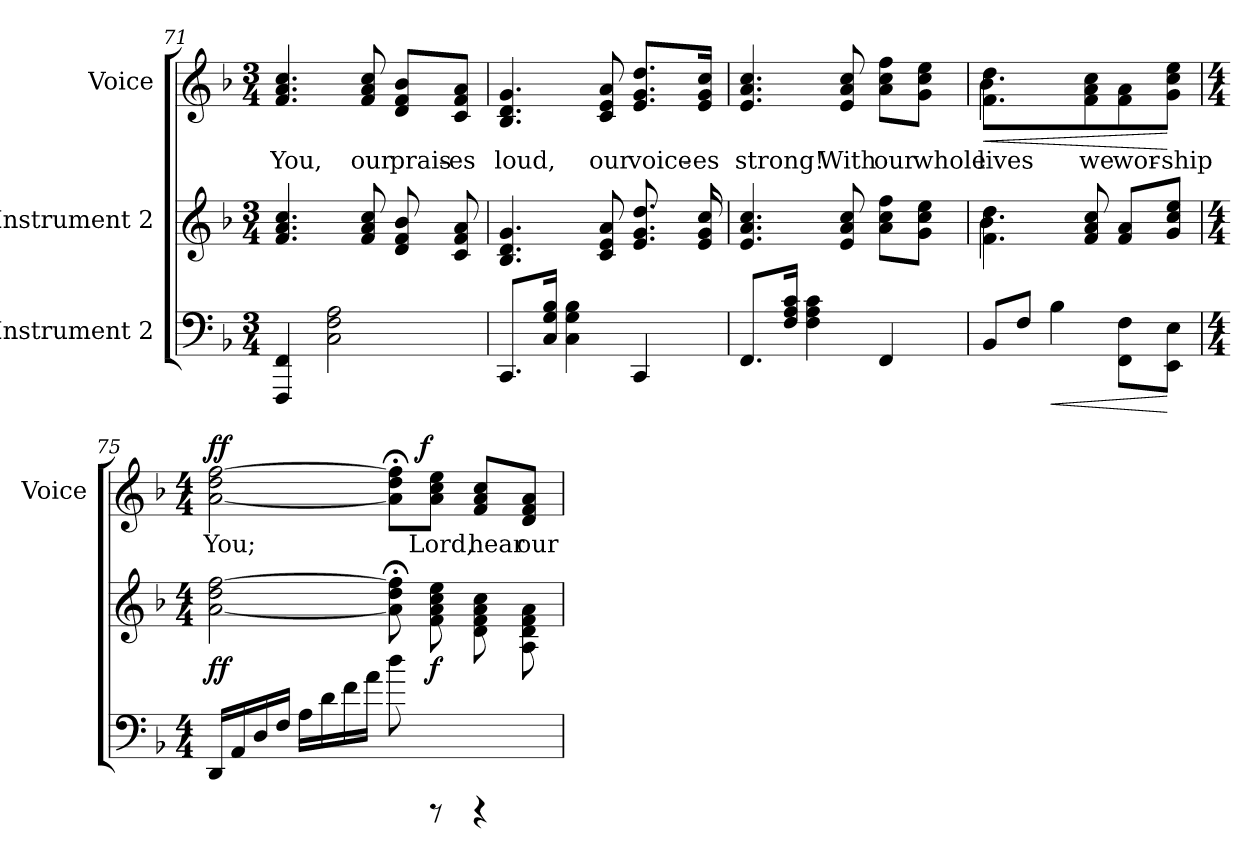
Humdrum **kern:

**kern	**dynam	**kern	**dynam	**kern	**text	**dynam
*part3	*part3	*part2	*part2	*part1	*part1	*part1
*staff3	*staff3	*staff2	*staff2	*staff1	*staff1	*staff1
*I"Instrument 2	*	*I"Instrument 2	*	*I"Voice	*	*
*	*	*	*	*I'Voice	*	*
!!LO:PB:g=z
*clefF4	*	*clefG2	*	*clefG2	*	*
*k[b-]	*	*k[b-]	*	*k[b-]	*	*
*F:	*	*F:	*	*F:	*	*
*M3/4	*	*M3/4	*	*M3/4	*	*
=71	=71	=71	=71	=71	=71	=71
!	!	!	!	!	!LO:LY:b:cj	!
4FFF/ 4FF/	.	4.cc/ 4.a/ 4.f/	.	4.cc/ 4.f/ 4.a/	You,	.
2F\ 2C\ 2A\	.	.	.	.	.	.
!	!	!	!	!	!LO:LY:b:cj	!
.	.	8cc/ 8f/ 8a/	.	8cc/ 8a/ 8f/	our	.
!	!	!	!	!	!LO:LY:b:cj	!
.	.	8b-/ 8f/ 8d/	.	8b-/ 8d/ 8f/L	prais-	.
!	!	!	!	!	!LO:LY:b:cj	!
.	.	8a/ 8c/ 8f/	.	8a/ 8f/ 8c/J	-es	.
=72	=72	=72	=72	=72	=72	=72
!	!	!	!	!	!LO:LY:b:cj	!
8.CC/L	.	4.g/ 4.d/ 4.B-/	.	4.g/ 4.d/ 4.B-/	loud,	.
16G/ 16C/ 16B-/J	.	.	.	.	.	.
4B-\ 4G\ 4C\	.	.	.	.	.	.
!	!	!	!	!	!LO:LY:b:cj	!
.	.	8a/ 8e/ 8c/	.	8a/ 8e/ 8c/	our	.
!	!	!	!	!	!LO:LY:b:cj	!
4CC/	.	8.g/ 8.e/ 8.dd/	.	8.dd/ 8.g/ 8.e/L	voice-	.
!	!	!	!	!	!LO:LY:b:cj	!
.	.	16cc/ 16g/ 16e/	.	16cc/ 16g/ 16e/Jk	-es	.
=73	=73	=73	=73	=73	=73	=73
!	!	!	!	!	!LO:LY:b:cj	!
8.FF/L	.	4.a/ 4.e/ 4.cc/	.	4.cc/ 4.a/ 4.e/	strong!	.
16c/ 16A/ 16F/J	.	.	.	.	.	.
4c\ 4A\ 4F\	.	.	.	.	.	.
!	!	!	!	!	!LO:LY:b:cj	!
.	.	8a/ 8e/ 8cc/	.	8cc/ 8e/ 8a/	With	.
!	!	!	!	!	!LO:LY:b:cj	!
4FF/	.	8ff\ 8cc\ 8a\L	.	8ff\ 8cc\ 8a\L	our	.
!	!	!	!	!	!LO:LY:b:cj	!
.	.	8ee\ 8cc\ 8g\J	.	8cc\ 8g\ 8ee\J	whole	.
!!LO:LB:g=z
=74	=74	=74	=74	=74	=74	=74
*	*	*^	*	*	*	*
!	!	!	!	!	!	!LO:LY:b:cj	!LO:HP:b
*	*	*	*	*	*^	*	*
8BB-/L	.	4.f\ 4.dd\	4b-\	.	4.f\ 4.dd\	4b-\	lives	<
8F/J	.	.	.	.	.	.	.	.
!	!LO:HP:b	!	!	!	!	!	!	!
4B-\	<	.	2ryy	.	.	2ryy	.	.
!	!	!	!	!	!	!	!LO:LY:b:cj	!
.	.	8a/ 8f/ 8cc/	.	.	8cc\ 8a\ 8f\L	.	we	.
!	!	!	!	!	!	!	!LO:LY:b:cj	!
8F\ 8FF\L	.	8f/ 8a/L	.	.	8f\ 8a\J	.	wor-	.
!	!	!	!	!	!	!	!LO:LY:b:cj	!
8E\ 8EE\J	[	8ee/ 8cc/ 8g/J	.	.	8cc\ 8g\ 8ee\J	.	-ship	[
*	*	*v	*v	*	*	*	*	*
=75	=75	=75	=75	=75	=75	=75	=75
*M4/4	*	*M4/4	*	*M4/4	*	*	*
!	!	!	!LO:DY:b	!	!	!LO:LY:b:cj	!LO:DY:a
16DD/L	.	2dd\ [<2a\ [>2ff\	ff	[>2ff\ 2dd\ [<2a\	2ryy	You;	ff
16AA/	.	.	.	.	.	.	.
16D/	.	.	.	.	.	.	.
16F/J	.	.	.	.	.	.	.
16A\L	.	.	.	.	.	.	.
16d\	.	.	.	.	.	.	.
16f\	.	.	.	.	.	.	.
16a\J	.	.	.	.	.	.	.
!	!	!	!	!	!	!LO:LY:b:cj	!
8dd\	.	8ff\];< 8a\];< 8dd\;<	.	8ff];<\ 8dd;<\ 8a];<\L	16..ryy	.	.
!	!	!	!	!	!	!	!LO:DY:a
.	.	.	.	.	4ryy	.	f
!	!	!	!LO:DY:b	!	!	!LO:LY:b:cj	!
8rCCC	.	8ee\ 8cc\ 8a\ 8f\	f	8ee\ 8cc\ 8a\J	.	Lord,	.
!	!	!	!	!	!	!LO:LY:b:cj	!
4rCCC	.	8cc\ 8a\ 8f\ 8d\	.	8cc/ 8a/ 8f/L	.	hear	.
.	.	.	.	.	8ryy	.	.
!	!	!	!	!	!	!LO:LY:b:cj	!
.	.	8a\ 8f\ 8d\ 8A\	.	8a/ 8f/ 8d/J	.	our	.
.	.	.	.	.	64ryy	.	.
*	*	*	*	*v	*v	*	*
=	=	=	=	=	=	=
*-	*-	*-	*-	*-	*-	*-
